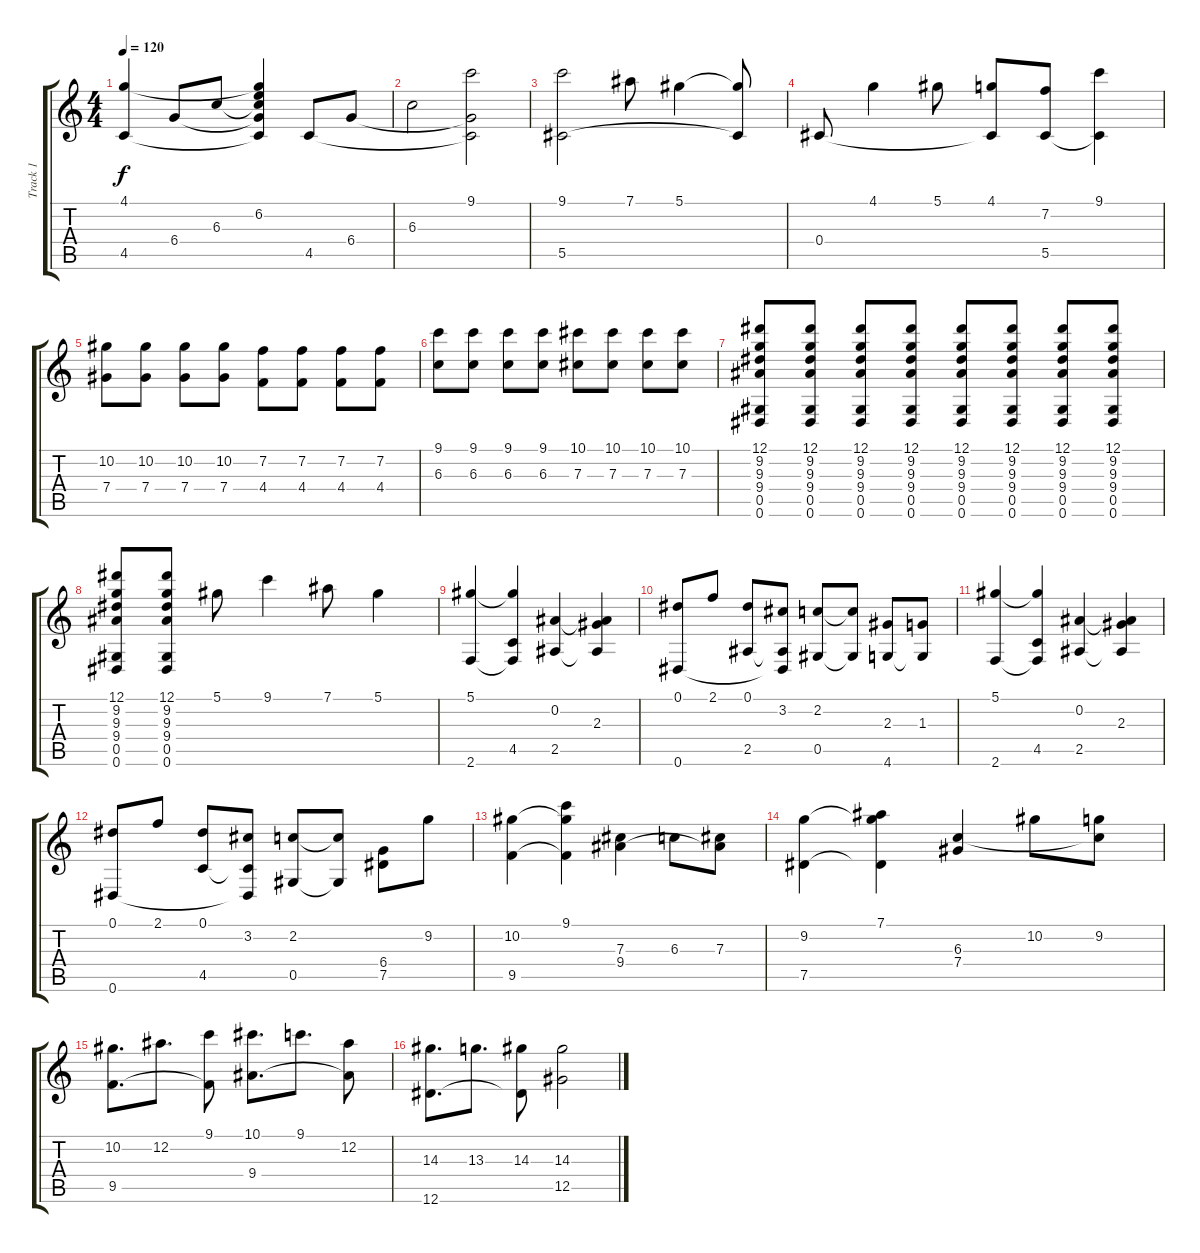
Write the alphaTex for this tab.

\track ("Track 1" "Track 1") {instrument acousticguitarnylon}
\staff {score tabs}
\tuning (Eb4 Bb3 Gb3 Db3 Ab2 Eb2) {hide}
\ts (4 4)
\tempo 120
\clef g2
\ks c
(4.1 4.5).4{dy f} 6.4.8 6.3.8 (4.1{t} 6.2 6.3{t} 6.4{t} 4.5{t}).4 4.5.8 6.4.8 |
6.3.2 (9.1 6.4{t} 4.5{t}).2 |
(9.1 5.5).2 7.1.8 5.1.4 (5.1{t} 5.5{t}).8 |
0.4.8 4.1.4 5.1.8 (4.1 0.4{t}).8 (7.2 5.5).8 (9.1 5.5{t}).4 |
(10.2 7.4).8 (10.2 7.4).8 (10.2 7.4).8 (10.2 7.4).8 (7.2 4.4).8 (7.2 4.4).8 (7.2 4.4).8 (7.2 4.4).8 |
(9.1 6.3).8 (9.1 6.3).8 (9.1 6.3).8 (9.1 6.3).8 (10.1 7.3).8 (10.1 7.3).8 (10.1 7.3).8 (10.1 7.3).8 |
(12.1 9.2 9.3 9.4 0.5 0.6).8 (12.1 9.2 9.3 9.4 0.5 0.6).8 (12.1 9.2 9.3 9.4 0.5 0.6).8 (12.1 9.2 9.3 9.4 0.5 0.6).8 (12.1 9.2 9.3 9.4 0.5 0.6).8 (12.1 9.2 9.3 9.4 0.5 0.6).8 (12.1 9.2 9.3 9.4 0.5 0.6).8 (12.1 9.2 9.3 9.4 0.5 0.6).8 |
(12.1 9.2 9.3 9.4 0.5 0.6).8 (12.1 9.2 9.3 9.4 0.5 0.6).8 5.1.8 9.1.4 7.1.8 5.1.4 |
(5.1 2.6).4 (5.1{t} 4.5 2.6{t}).4 (0.2 2.5).4 (0.2{t} 2.3 2.5{t}).4 |
(0.1 0.6).8 2.1.8 (0.1 2.5).8 (3.2 2.5{t} 0.6{t}).8 (2.2 0.5).8 (2.2{t} 0.5{t}).8 (2.3 4.6).8 (1.3 4.6{t}).8 |
(5.1 2.6).4 (5.1{t} 4.5 2.6{t}).4 (0.2 2.5).4 (0.2{t} 2.3 2.5{t}).4 |
(0.1 0.6).8 2.1.8 (0.1 4.5).8 (3.2 4.5{t} 0.6{t}).8 (2.2 0.5).8 (2.2{t} 0.5{t}).8 (6.4 7.5).8 9.2.8 |
(10.2 9.5).4 (9.1 10.2{t} 9.5{t}).4 (7.3 9.4).4 6.3.8 (7.3 9.4{t}).8 |
(9.2 7.5).4 (7.1 9.2{t} 7.5{t}).4 (6.3 7.4).4 10.2.8 (9.2 6.3{t}).8 |
(10.2 9.5).8{d} 12.2.8{d} (9.1 9.5{t}).8 (10.1 9.4).8{d} 9.1.8{d} (12.2 9.4{t}).8 |
(14.3 12.6).8{d} 13.3.8{d} (14.3 12.6{t}).8 (14.3 12.5).2
